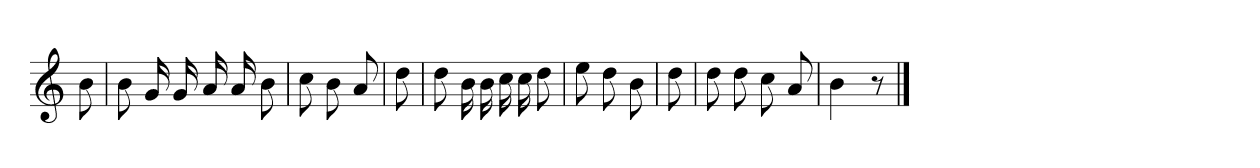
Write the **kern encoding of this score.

**kern
*part1
*staff1
*clefG2
*k[]
=
8b
=1
8b
16g
16g
16a
16a
8b
=2
8cc
8b
8a
=3
8dd
=4
8dd
16b
16b
16cc
16cc
8dd
=5
8ee
8dd
8b
=6
8dd
=7
8dd
8dd
8cc
8a
=8
4b
8r
==
*-
